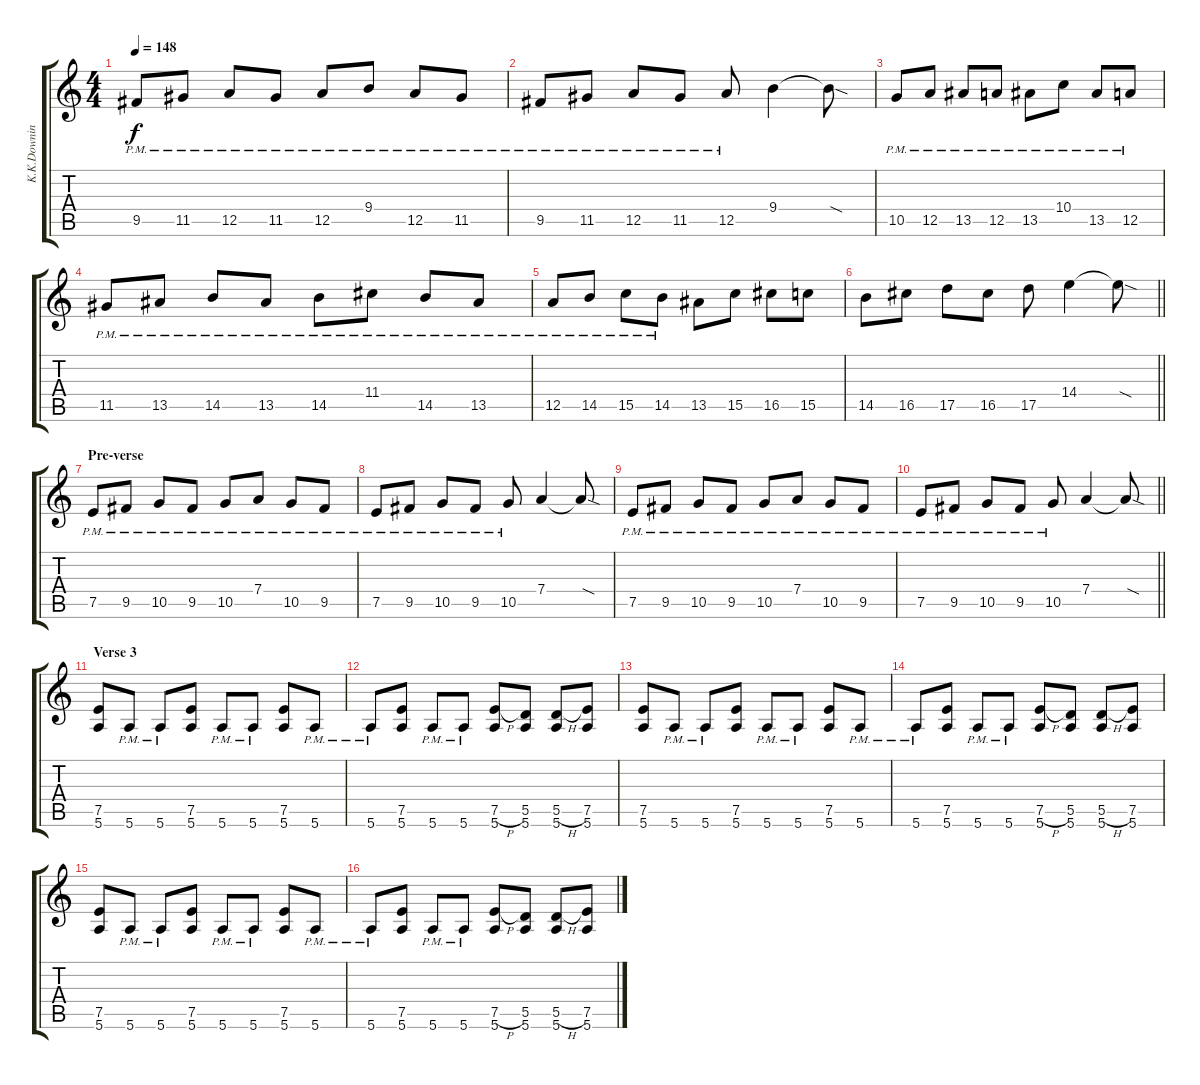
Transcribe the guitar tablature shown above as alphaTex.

\track ("K.K.Downing" "K.K.Downin") {instrument distortionguitar}
\staff {score tabs}
\tuning (E4 B3 G3 D3 A2 E2) {hide}
\ts (4 4)
\tempo 148
\clef g2
\ks c
9.5{pm}.8{dy f} 11.5{pm}.8 12.5{pm}.8 11.5{pm}.8 12.5{pm}.8 9.4{pm}.8 12.5{pm}.8 11.5{pm}.8 |
9.5{pm}.8 11.5{pm}.8 12.5{pm}.8 11.5{pm}.8 12.5{pm}.8 9.4.4 9.4{sod t}.8 |
10.5{pm}.8 12.5{pm}.8 13.5{pm}.8 12.5{pm}.8 13.5{pm}.8 10.4{pm}.8 13.5{pm}.8 12.5{pm}.8 |
11.5{pm}.8 13.5{pm}.8 14.5{pm}.8 13.5{pm}.8 14.5{pm}.8 11.4{pm}.8 14.5{pm}.8 13.5{pm}.8 |
12.5{pm}.8 14.5{pm}.8 15.5{pm}.8 14.5{pm}.8 13.5.8 15.5.8 16.5.8 15.5.8 |
\barLineRight lightlight
14.5.8 16.5.8 17.5.8 16.5.8 17.5.8 14.4.4 14.4{sod t}.8 |
\section ("" "Pre-verse")
7.5{pm}.8 9.5{pm}.8 10.5{pm}.8 9.5{pm}.8 10.5{pm}.8 7.4{pm}.8 10.5{pm}.8 9.5{pm}.8 |
7.5{pm}.8 9.5{pm}.8 10.5{pm}.8 9.5{pm}.8 10.5{pm}.8 7.4.4 7.4{sod t}.8 |
7.5{pm}.8 9.5{pm}.8 10.5{pm}.8 9.5{pm}.8 10.5{pm}.8 7.4{pm}.8 10.5{pm}.8 9.5{pm}.8 |
\barLineRight lightlight
7.5{pm}.8 9.5{pm}.8 10.5{pm}.8 9.5{pm}.8 10.5{pm}.8 7.4.4 7.4{sod t}.8 |
\section ("" "Verse 3")
(7.5 5.6).8 5.6{pm}.8 5.6{pm}.8 (7.5 5.6).8 5.6{pm}.8 5.6{pm}.8 (7.5 5.6).8 5.6{pm}.8 |
5.6{pm}.8 (7.5 5.6).8 5.6{pm}.8 5.6{pm}.8 (7.5{h} 5.6).8 (5.5 5.6).8 (5.5{h} 5.6).8 (7.5 5.6).8 |
(7.5 5.6).8 5.6{pm}.8 5.6{pm}.8 (7.5 5.6).8 5.6{pm}.8 5.6{pm}.8 (7.5 5.6).8 5.6{pm}.8 |
5.6{pm}.8 (7.5 5.6).8 5.6{pm}.8 5.6{pm}.8 (7.5{h} 5.6).8 (5.5 5.6).8 (5.5{h} 5.6).8 (7.5 5.6).8 |
(7.5 5.6).8 5.6{pm}.8 5.6{pm}.8 (7.5 5.6).8 5.6{pm}.8 5.6{pm}.8 (7.5 5.6).8 5.6{pm}.8 |
5.6{pm}.8 (7.5 5.6).8 5.6{pm}.8 5.6{pm}.8 (7.5{h} 5.6).8 (5.5 5.6).8 (5.5{h} 5.6).8 (7.5 5.6).8
